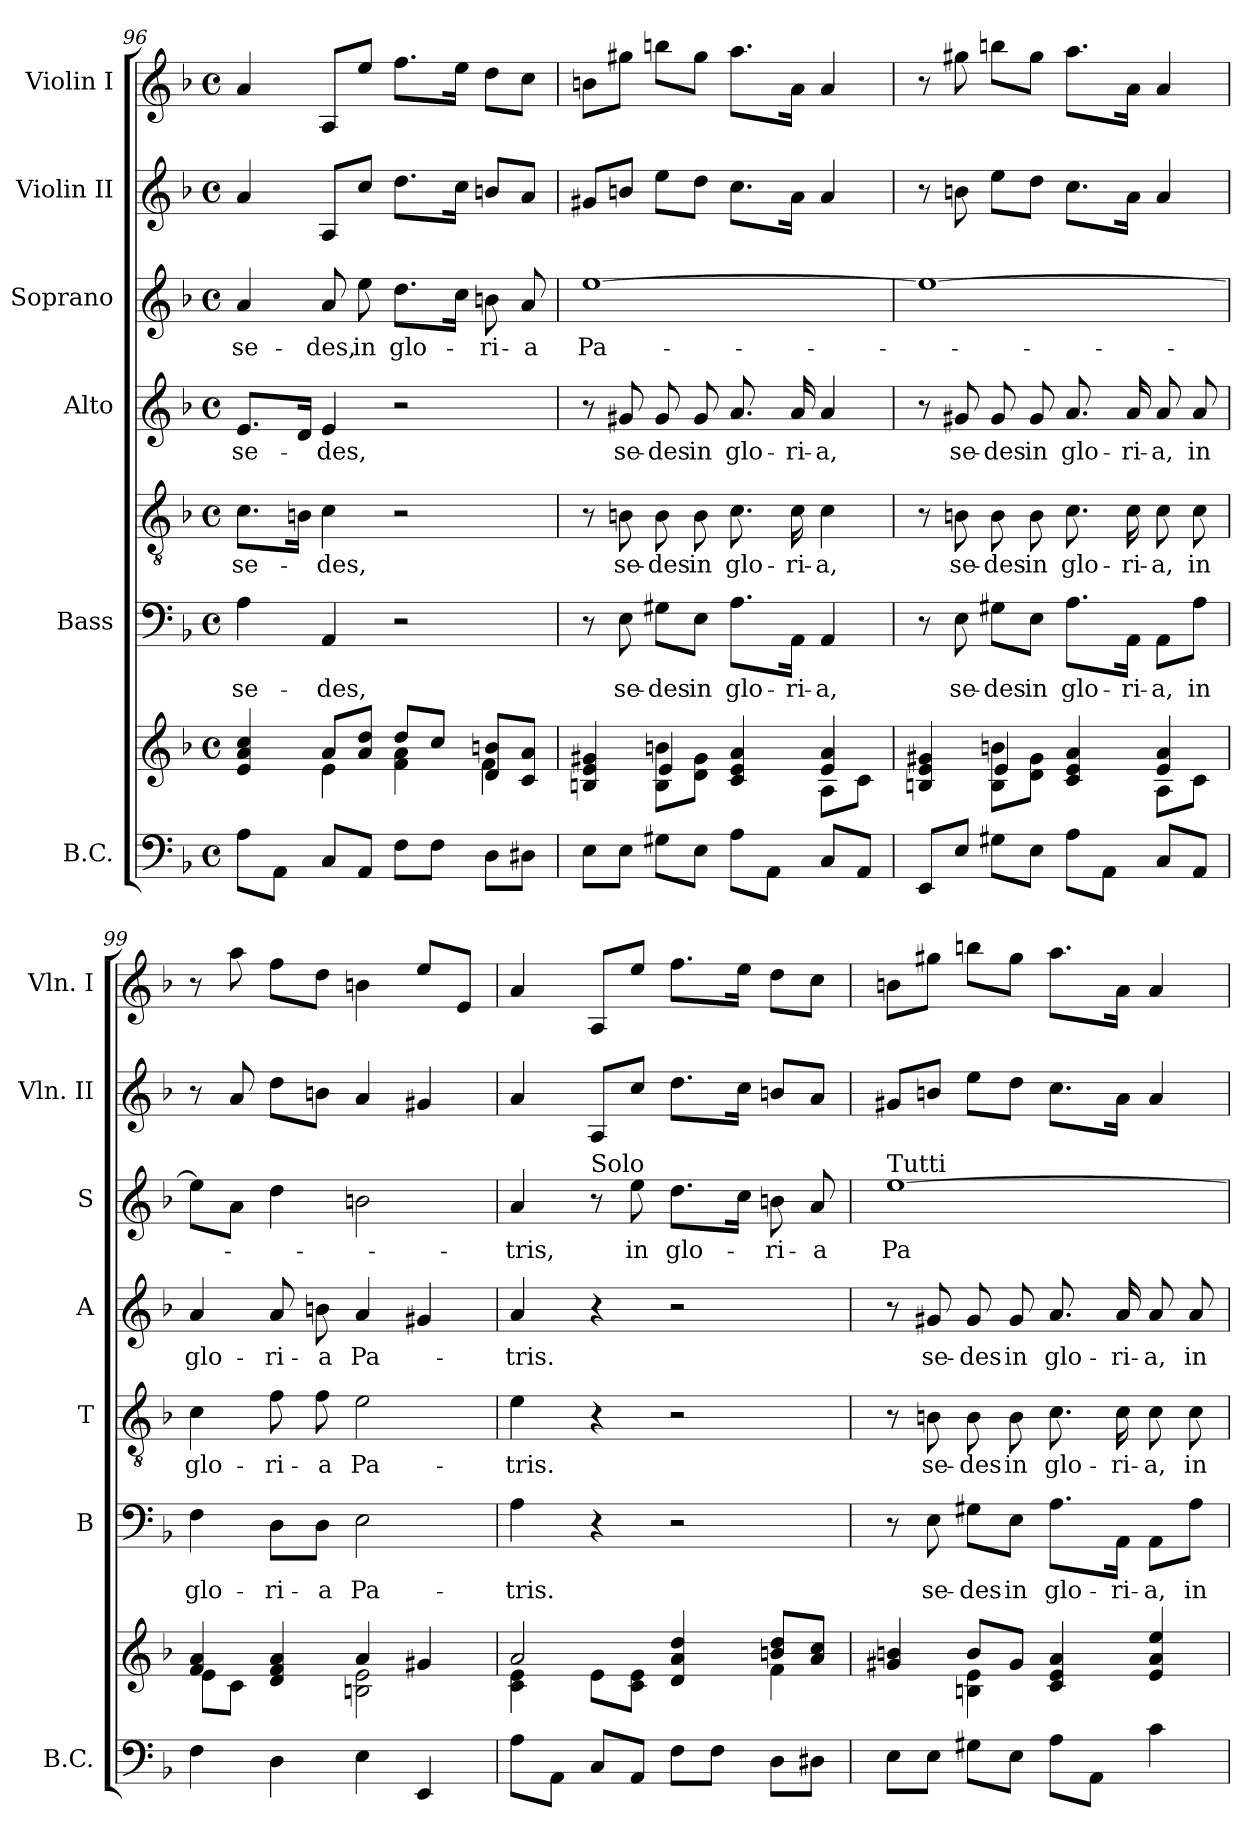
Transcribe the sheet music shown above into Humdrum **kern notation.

**kern	**kern	**kern	**text	**kern	**text	**kern	**text	**kern	**text	**kern	**kern
*part7	*part7	*part6	*part6	*part5	*part5	*part4	*part4	*part3	*part3	*part2	*part1
*staff8	*staff7	*staff6	*staff6	*staff5	*staff5	*staff4	*staff4	*staff3	*staff3	*staff2	*staff1
*I"B.C.	*	*I"Bass	*	*	*	*I"Alto	*	*I"Soprano	*	*I"Violin II	*I"Violin I
*I'B.C.	*	*I'B	*	*I'T	*	*I'A	*	*I'S	*	*I'Vln. II	*I'Vln. I
*clefF4	*clefG2	*clefF4	*	*clefGv2	*	*clefG2	*	*clefG2	*	*clefG2	*clefG2
*k[b-]	*k[b-]	*k[b-]	*	*k[b-]	*	*k[b-]	*	*k[b-]	*	*k[b-]	*k[b-]
*F:	*F:	*F:	*	*F:	*	*F:	*	*F:	*	*F:	*F:
*M4/4	*M4/4	*M4/4	*	*M4/4	*	*M4/4	*	*M4/4	*	*M4/4	*M4/4
*met(c)	*met(c)	*met(c)	*	*met(c)	*	*met(c)	*	*met(c)	*	*met(c)	*met(c)
=96	=96	=96	=96	=96	=96	=96	=96	=96	=96	=96	=96
*	*^	*	*	*	*	*	*	*	*	*	*
!	!	!	!	!LO:LY:b	!	!LO:LY:b	!	!LO:LY:b	!	!LO:LY:b	!	!
8A\L	4e/ 4a/ 4cc/	4ryy	4A\	se-	8.c\L	se-	8.e/L	se-	4a/	se-	4a/	4a/
8AA\J	.	.	.	.	.	.	.	.	.	.	.	.
.	.	.	.	.	16Bn\Jk	.	16d/Jk	.	.	.	.	.
!	!	!	!	!LO:LY:b	!	!LO:LY:b	!	!LO:LY:b	!	!LO:LY:b	!	!
8C/L	8a/L	4e\	4AA/	-des,	4c\	-des,	4e/	-des,	8a/	-des,	8A/L	8A/L
!	!	!	!	!	!	!	!	!	!	!LO:LY:b	!	!
8AA/J	8a/ 8dd/J	.	.	.	.	.	.	.	8ee\	in	8cc/J	8ee/J
!	!	!	!	!	!	!	!	!	!	!LO:LY:b	!	!
8F\L	8dd/L	4f\ 4a\	2r	.	2r	.	2r	.	8.dd\L	glo-	8.dd\L	8.ff\L
8F\J	8cc/J	.	.	.	.	.	.	.	.	.	.	.
.	.	.	.	.	.	.	.	.	16cc\Jk	.	16cc\Jk	16ee\Jk
!	!	!	!	!	!	!	!	!	!	!LO:LY:b	!	!
8D\L	8d/ 8bn/L	4f\	.	.	.	.	.	.	8bn\	-ri-	8bn/L	8dd\L
!	!	!	!	!	!	!	!	!	!	!LO:LY:b	!	!
8D#X\J	8c/ 8a/J	.	.	.	.	.	.	.	8a/	-a	8a/J	8cc\J
!!LO:PB:g=z
=97	=97	=97	=97	=97	=97	=97	=97	=97	=97	=97	=97	=97
!	!	!	!	!	!	!	!	!	!	!LO:LY:b	!	!
8E\L	4Bn/ 4e/ 4g#X/	4ryy	8r	.	8r	.	8r	.	[1ee	Pa-	8g#X/L	8bn\L
!	!	!	!	!LO:LY:b	!	!LO:LY:b	!	!LO:LY:b	!	!	!	!
8E\J	.	.	8E\	se-	8Bn\	se-	8g#X/	se-	.	.	8bn/J	8gg#X\J
!	!	!	!	!LO:LY:b	!	!LO:LY:b	!	!LO:LY:b	!	!	!	!
8G#X\L	8B\ 8bn\L	4e/	8G#X\L	-des	8B\	-des	8g#/	-des	.	.	8ee\L	8bbn\L
!	!	!	!	!LO:LY:b	!	!LO:LY:b	!	!LO:LY:b	!	!	!	!
8E\J	8d\ 8g#\J	.	8E\J	in	8B\	in	8g#/	in	.	.	8dd\J	8gg#\J
!	!	!	!	!LO:LY:b	!	!LO:LY:b	!	!LO:LY:b	!	!	!	!
8A\L	4c/ 4e/ 4a/	4ryy	8.A\L	glo-	8.c\	glo-	8.a/	glo-	.	.	8.cc\L	8.aa\L
8AA\J	.	.	.	.	.	.	.	.	.	.	.	.
!	!	!	!	!LO:LY:b	!	!LO:LY:b	!	!LO:LY:b	!	!	!	!
.	.	.	16AA\Jk	-ri-	16c\	-ri-	16a/	-ri-	.	.	16a\Jk	16a\Jk
!	!	!	!	!LO:LY:b	!	!LO:LY:b	!	!LO:LY:b	!	!	!	!
8C/L	4e/ 4a/	8A\L	4AA/	-a,	4c\	-a,	4a/	-a,	.	.	4a/	4a/
8AA/J	.	8c\J	.	.	.	.	.	.	.	.	.	.
=98	=98	=98	=98	=98	=98	=98	=98	=98	=98	=98	=98	=98
8EE/L	4Bn/ 4e/ 4g#X/	4ryy	8r	.	8r	.	8r	.	1ee_	.	8r	8r
!	!	!	!	!LO:LY:b	!	!LO:LY:b	!	!LO:LY:b	!	!	!	!
8E/J	.	.	8E\	se-	8Bn\	se-	8g#X/	se-	.	.	8bn\	8gg#X\
!	!	!	!	!LO:LY:b	!	!LO:LY:b	!	!LO:LY:b	!	!	!	!
8G#X\L	8B\ 8bn\L	4e/	8G#X\L	-des	8B\	-des	8g#/	-des	.	.	8ee\L	8bbn\L
!	!	!	!	!LO:LY:b	!	!LO:LY:b	!	!LO:LY:b	!	!	!	!
8E\J	8d\ 8g#\J	.	8E\J	in	8B\	in	8g#/	in	.	.	8dd\J	8gg#\J
!	!	!	!	!LO:LY:b	!	!LO:LY:b	!	!LO:LY:b	!	!	!	!
8A\L	4c/ 4e/ 4a/	4ryy	8.A\L	glo-	8.c\	glo-	8.a/	glo-	.	.	8.cc\L	8.aa\L
8AA\J	.	.	.	.	.	.	.	.	.	.	.	.
!	!	!	!	!LO:LY:b	!	!LO:LY:b	!	!LO:LY:b	!	!	!	!
.	.	.	16AA\Jk	-ri-	16c\	-ri-	16a/	-ri-	.	.	16a\Jk	16a\Jk
!	!	!	!	!LO:LY:b	!	!LO:LY:b	!	!LO:LY:b	!	!	!	!
8C/L	4e/ 4a/	8A\L	8AA\L	-a,	8c\	-a,	8a/	-a,	.	.	4a/	4a/
!	!	!	!	!LO:LY:b	!	!LO:LY:b	!	!LO:LY:b	!	!	!	!
8AA/J	.	8c\J	8A\J	in	8c\	in	8a/	in	.	.	.	.
=99	=99	=99	=99	=99	=99	=99	=99	=99	=99	=99	=99	=99
!	!	!	!	!LO:LY:b	!	!LO:LY:b	!	!LO:LY:b	!	!	!	!
4F\	4f/ 4a/	8e\L	4F\	glo-	4c\	glo-	4a/	glo-	8ee\L]	.	8r	8r
.	.	8c\J	.	.	.	.	.	.	8a\J	.	8a/	8aa\
!	!	!	!	!LO:LY:b	!	!LO:LY:b	!	!LO:LY:b	!	!	!	!
4D\	4d/ 4f/ 4a/	4ryy	8D\L	-ri-	8f\	-ri-	8a/	-ri-	4dd\	.	8dd\L	8ff\L
!	!	!	!	!LO:LY:b	!	!LO:LY:b	!	!LO:LY:b	!	!	!	!
.	.	.	8D\J	-a	8f\	-a	8bn\	-a	.	.	8bn\J	8dd\J
!	!	!	!	!LO:LY:b	!	!LO:LY:b	!	!LO:LY:b	!	!	!	!
4E\	4a/	2Bn\ 2e\	2E\	Pa-	2e\	Pa-	4a/	Pa-	2bn\	.	4a/	4bn\
4EE/	4g#X/	.	.	.	.	.	4g#X/	.	.	.	4g#X/	8ee/L
.	.	.	.	.	.	.	.	.	.	.	.	8e/J
=100	=100	=100	=100	=100	=100	=100	=100	=100	=100	=100	=100	=100
!	!	!	!	!LO:LY:b	!	!LO:LY:b	!	!LO:LY:b	!	!LO:LY:b	!	!
8A\L	2a/	4c\ 4e\	4A\	-tris.	4e\	-tris.	4a/	-tris.	4a/	-tris,	4a/	4a/
8AA\J	.	.	.	.	.	.	.	.	.	.	.	.
!	!	!	!	!	!	!	!	!	!LO:TX:a:t=Solo	!	!	!
8C/L	.	8e\L	4r	.	4r	.	4r	.	8r	.	8A/L	8A/L
!	!	!	!	!	!	!	!	!	!	!LO:LY:b	!	!
8AA/J	.	8c\ 8e\J	.	.	.	.	.	.	8ee\	in	8cc/J	8ee/J
!	!	!	!	!	!	!	!	!	!	!LO:LY:b	!	!
8F\L	4d/ 4a/ 4dd/	4ryy	2r	.	2r	.	2r	.	8.dd\L	glo-	8.dd\L	8.ff\L
8F\J	.	.	.	.	.	.	.	.	.	.	.	.
.	.	.	.	.	.	.	.	.	16cc\Jk	.	16cc\Jk	16ee\Jk
!	!	!	!	!	!	!	!	!	!	!LO:LY:b	!	!
8D\L	8bn/ 8dd/L	4f\	.	.	.	.	.	.	8bn\	-ri-	8bn/L	8dd\L
!	!	!	!	!	!	!	!	!	!	!LO:LY:b	!	!
8D#X\J	8a/ 8cc/J	.	.	.	.	.	.	.	8a/	-a	8a/J	8cc\J
!!LO:LB:g=z
=101	=101	=101	=101	=101	=101	=101	=101	=101	=101	=101	=101	=101
!	!	!	!	!	!	!	!	!	!LO:TX:a:t=Tutti	!	!	!
!	!	!	!	!	!	!	!	!	!	!LO:LY:b	!	!
8E\L	4g#X/ 4bn/	4ryy	8r	.	8r	.	8r	.	[1ee	Pa-	8g#X/L	8bn\L
!	!	!	!	!LO:LY:b	!	!LO:LY:b	!	!LO:LY:b	!	!	!	!
8E\J	.	.	8E\	se-	8Bn\	se-	8g#X/	se-	.	.	8bn/J	8gg#X\J
!	!	!	!	!LO:LY:b	!	!LO:LY:b	!	!LO:LY:b	!	!	!	!
8G#X\L	8b/L	4Bn\ 4e\	8G#X\L	-des	8B\	-des	8g#/	-des	.	.	8ee\L	8bbn\L
!	!	!	!	!LO:LY:b	!	!LO:LY:b	!	!LO:LY:b	!	!	!	!
8E\J	8g#/J	.	8E\J	in	8B\	in	8g#/	in	.	.	8dd\J	8gg#\J
!	!	!	!	!LO:LY:b	!	!LO:LY:b	!	!LO:LY:b	!	!	!	!
8A\L	4c/ 4e/ 4a/	2ryy	8.A\L	glo-	8.c\	glo-	8.a/	glo-	.	.	8.cc\L	8.aa\L
8AA\J	.	.	.	.	.	.	.	.	.	.	.	.
!	!	!	!	!LO:LY:b	!	!LO:LY:b	!	!LO:LY:b	!	!	!	!
.	.	.	16AA\Jk	-ri-	16c\	-ri-	16a/	-ri-	.	.	16a\Jk	16a\Jk
!	!	!	!	!LO:LY:b	!	!LO:LY:b	!	!LO:LY:b	!	!	!	!
4c\	4e/ 4a/ 4ee/	.	8AA\L	-a,	8c\	-a,	8a/	-a,	.	.	4a/	4a/
!	!	!	!	!LO:LY:b	!	!LO:LY:b	!	!LO:LY:b	!	!	!	!
.	.	.	8A\J	in	8c\	in	8a/	in	.	.	.	.
*	*v	*v	*	*	*	*	*	*	*	*	*	*
=	=	=	=	=	=	=	=	=	=	=	=
*-	*-	*-	*-	*-	*-	*-	*-	*-	*-	*-	*-
